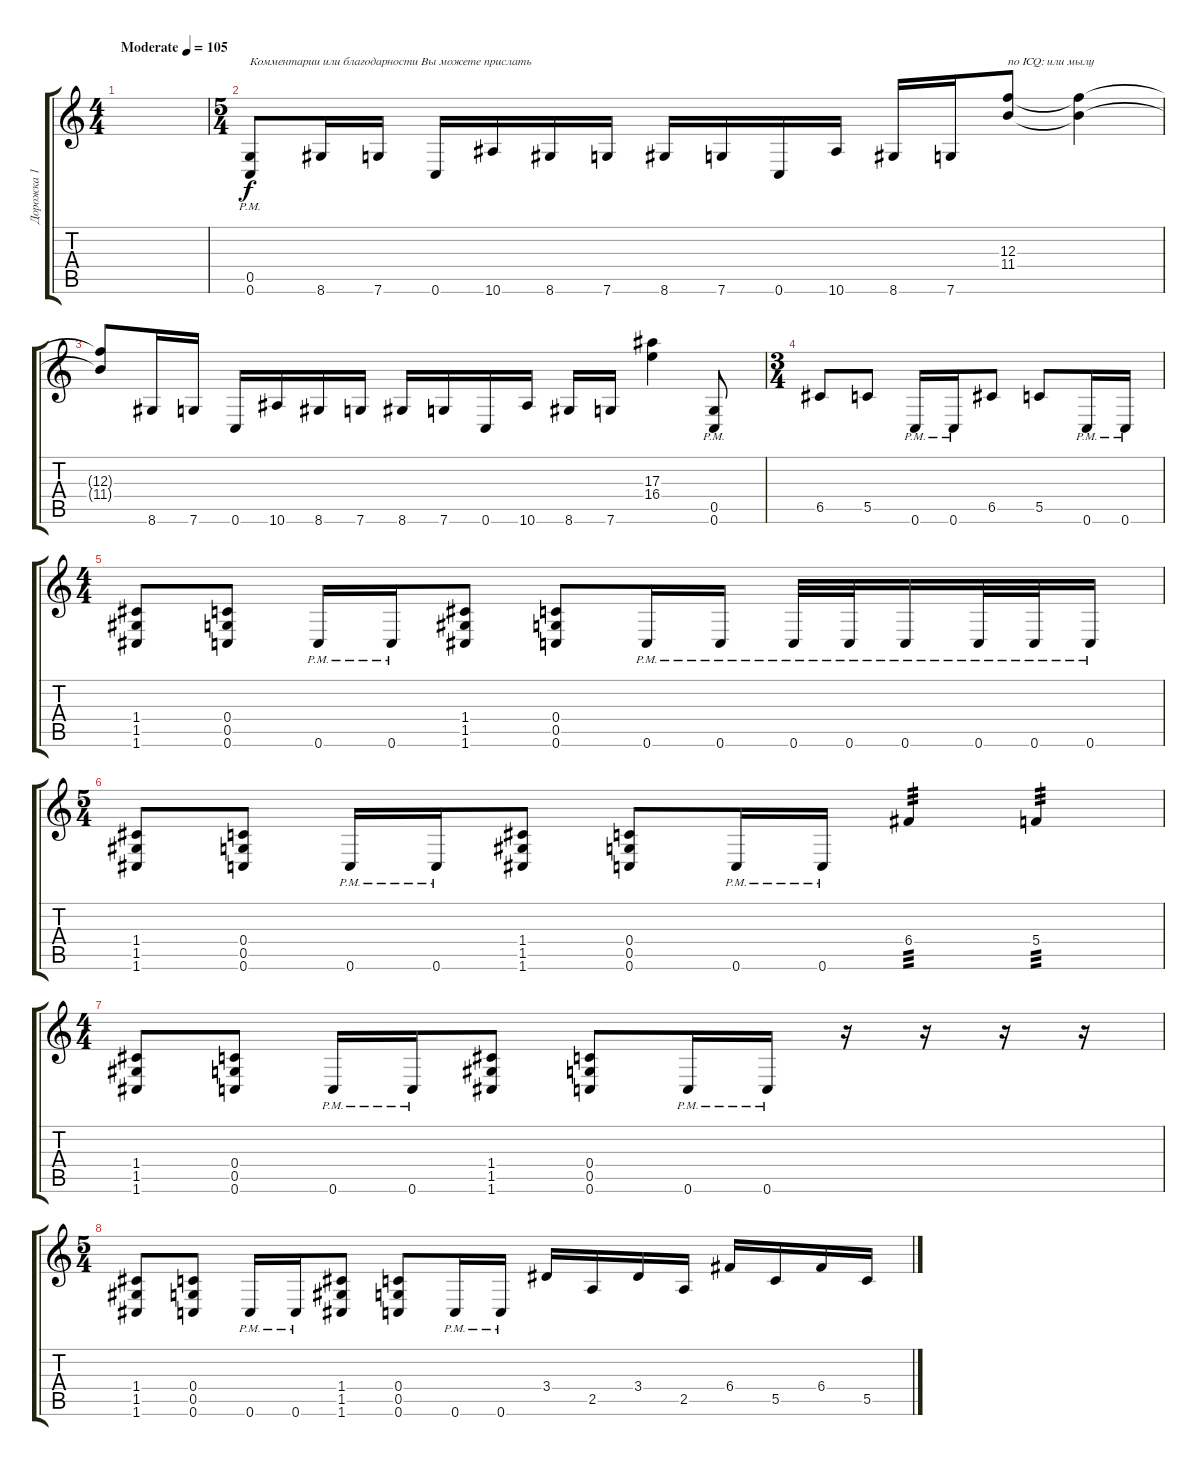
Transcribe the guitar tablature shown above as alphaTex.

\track ("Дорожка 1" "Дорожка 1") {instrument overdrivenguitar}
\staff {score tabs}
\tuning (D4 A3 F3 C3 G2 C2) {hide}
\ts (4 4)
\tempo (105 "Moderate")
\clef g2
\ks c
|
\ts (5 4)
(0.5{pm} 0.6{pm}).8{txt "Комментарии или благодарности Вы можете прислать "} 8.6.16 7.6.16 0.6.16 10.6.16 8.6.16 7.6.16 8.6.16 7.6.16 0.6.16 10.6.16 8.6.16 7.6.16 (12.3 11.4).8{txt "по ICQ: или мылу"} (12.3{t} 11.4{t}).4 |
(12.3{t} 11.4{t}).8 8.6.16 7.6.16 0.6.16 10.6.16 8.6.16 7.6.16 8.6.16 7.6.16 0.6.16 10.6.16 8.6.16 7.6.16 (17.3 16.4).4 (0.5{pm} 0.6{pm}).8 |
\ts (3 4)
6.5.8 5.5.8 0.6{pm}.16 0.6{pm}.16 6.5.8 5.5.8 0.6{pm}.16 0.6{pm}.16 |
\ts (4 4)
(1.4 1.5 1.6).8 (0.4 0.5 0.6).8 0.6{pm}.16 0.6{pm}.16 (1.4 1.5 1.6).8 (0.4 0.5 0.6).8 0.6{pm}.16 0.6{pm}.16 0.6{pm}.32 0.6{pm}.32 0.6{pm}.16 0.6{pm}.32 0.6{pm}.32 0.6{pm}.16 |
\ts (5 4)
(1.4 1.5 1.6).8 (0.4 0.5 0.6).8 0.6{pm}.16 0.6{pm}.16 (1.4 1.5 1.6).8 (0.4 0.5 0.6).8 0.6{pm}.16 0.6{pm}.16 6.4.4{tp 3} 5.4.4{tp 3} |
\ts (4 4)
(1.4 1.5 1.6).8 (0.4 0.5 0.6).8 0.6{pm}.16 0.6{pm}.16 (1.4 1.5 1.6).8 (0.4 0.5 0.6).8 0.6{pm}.16 0.6{pm}.16 r.16 r.16 r.16 r.16 |
\ts (5 4)
(1.4 1.5 1.6).8 (0.4 0.5 0.6).8 0.6{pm}.16 0.6{pm}.16 (1.4 1.5 1.6).8 (0.4 0.5 0.6).8 0.6{pm}.16 0.6{pm}.16 3.4.16 2.5.16 3.4.16 2.5.16 6.4.16 5.5.16 6.4.16 5.5.16
